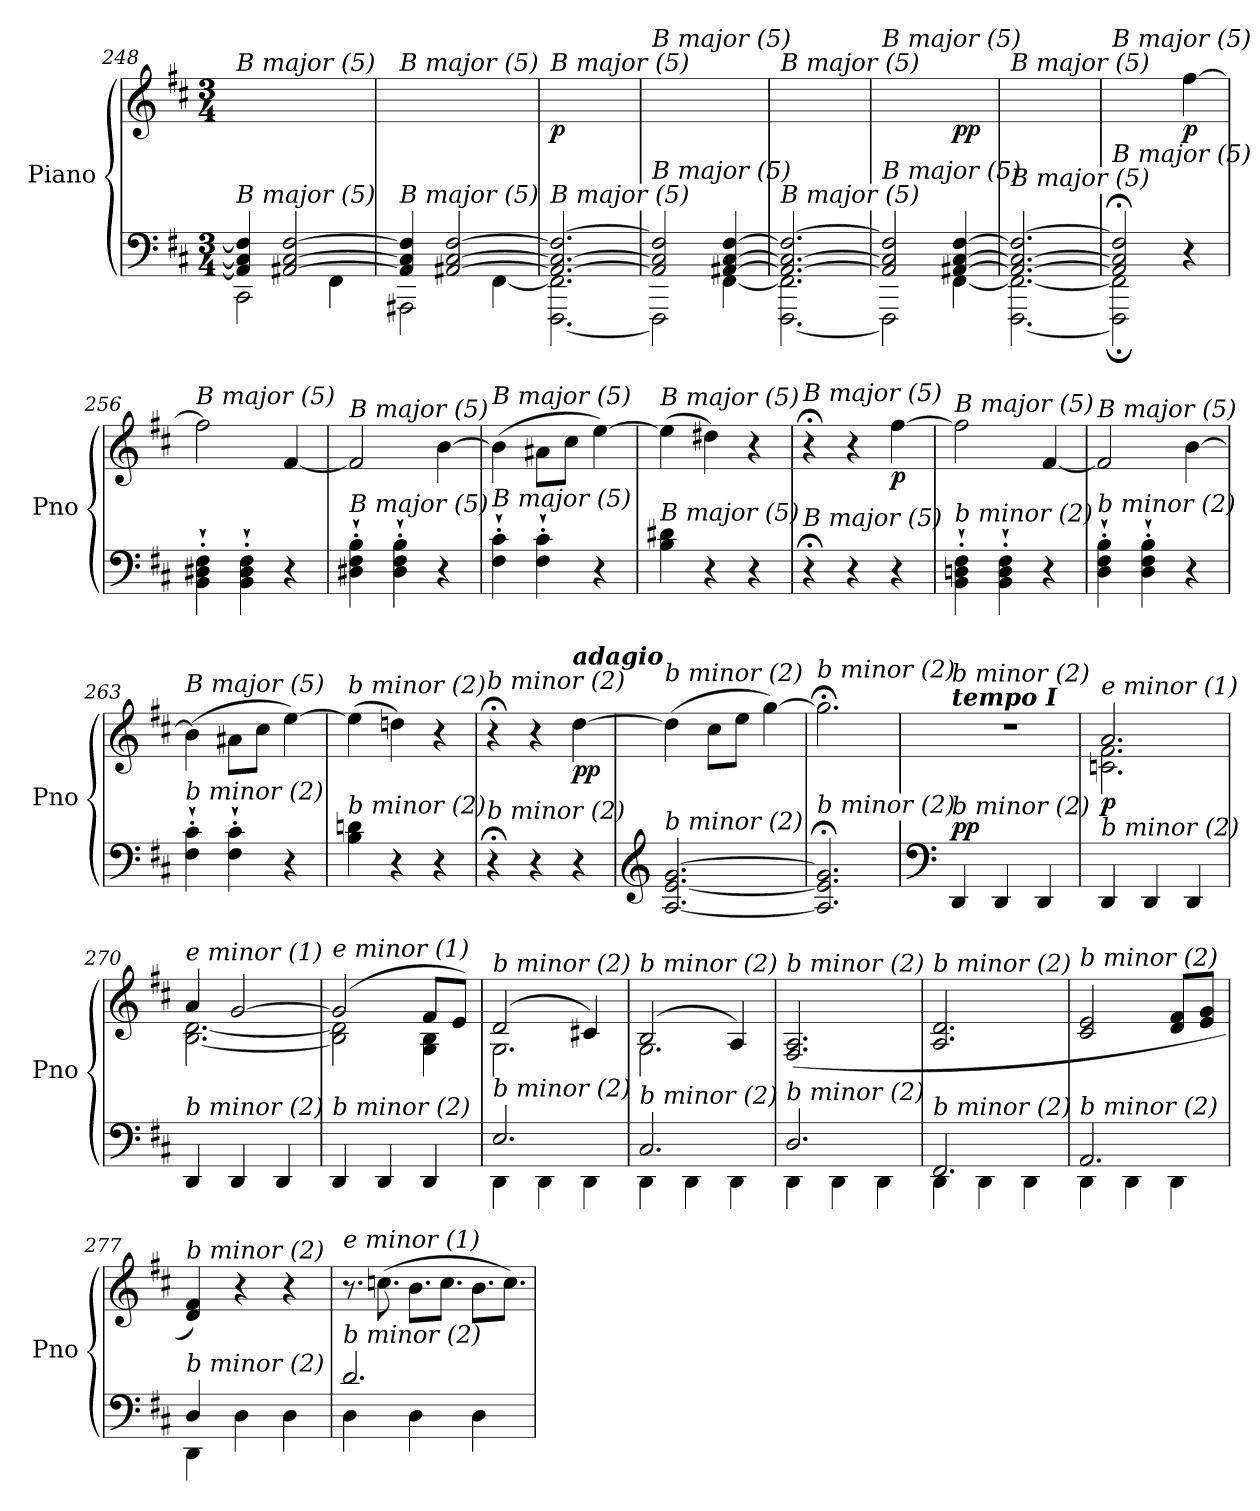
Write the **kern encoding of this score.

**kern	**kern	**dynam
*part1	*part1	*part1
*staff2	*staff1	*staff1/2
*I"Piano	*	*
*I'Pno	*	*
*clefF4	*clefG2	*
*k[f#c#]	*k[f#c#]	*
*M3/4	*M3/4	*
=248	=248	=248
*^	*	*
!	!	!LO:TX:i:t=B major (5)	!
!LO:TX:i:t=B major (5)	!	!	!
4AA#/] 4C#/] 4F#/]	2CC#\	2.ryy	.
[2AA#X/ [2C#/ [2F#/	.	.	.
.	4FF#\	.	.
!!LO:LB:g=z
=249	=249	=249	=249
!	!	!LO:TX:i:t=B major (5)	!
!LO:TX:i:t=B major (5)	!	!	!
4AA#/] 4C#/] 4F#/]	2AAA#X\	2.ryy	.
[2AA#X/ [2C#/ [2F#/	.	.	.
.	[4FF#\	.	.
=250	=250	=250	=250
!	!	!LO:TX:i:t=B major (5)	!
!LO:TX:i:t=B major (5)	!	!	!
!	!	!	!LO:DY:b
2.AA#/_ 2.C#/_ 2.F#/_	[2.FFF#\ 2.FF#\]	2.ryy	p
=251	=251	=251	=251
!	!	!LO:TX:i:t=B major (5)	!
!LO:TX:i:t=B major (5)	!	!	!
!	!	!	!LO:DY:b
2AA#/] 2C#/] 2F#/]	2FFF#\]	2.ryy	other-dynamics
[4AA#X/ [4C#/ [4F#/	[4FF#\	.	.
=252	=252	=252	=252
!	!	!LO:TX:i:t=B major (5)	!
!LO:TX:i:t=B major (5)	!	!	!
2.AA#/_ 2.C#/_ 2.F#/_	[2.FFF#\ 2.FF#\]	2.ryy	.
=253	=253	=253	=253
!	!	!LO:TX:i:t=B major (5)	!
!LO:TX:i:t=B major (5)	!	!	!
2AA#/] 2C#/] 2F#/]	2FFF#\]	2ryy	.
!	!	!	!LO:DY:b
[4AA#X/ [4C#/ [4F#/	[4FF#\	4ryy	pp
=254	=254	=254	=254
!	!	!LO:TX:i:t=B major (5)	!
!LO:TX:i:t=B major (5)	!	!	!
2.AA#/_ 2.C#/_ 2.F#/_	[2.FFF#\ 2.FF#\_	2.ryy	.
=255	=255	=255	=255
!	!	!LO:TX:i:t=B major (5)	!
!LO:TX:i:t=B major (5)	!	!	!
2AA#/];< 2C#/];< 2F#/];<	2FFF#\]; 2FF#\];	2ryy	.
!	!	!	!LO:DY:b
4ryy	4r	[4ff#\	p
=256	=256	=256	=256
!	!	!LO:TX:i:t=B major (5)	!
!LO:TX:i:t=B major (5)	!	!	!
*v	*v	*	*
4BB\`' 4D#X\`' 4F#\`'	2ff#\]	.
4BB\`' 4D#\`' 4F#\`'	.	.
4r	[4f#/	.
=257	=257	=257
!	!LO:TX:i:t=B major (5)	!
!LO:TX:i:t=B major (5)	!	!
4D#X\`' 4F#\`' 4B\`'	2f#/]	.
4D#\`' 4F#\`' 4B\`'	.	.
4r	[4b\	.
=258	=258	=258
!	!LO:TX:i:t=B major (5)	!
!LO:TX:i:t=B major (5)	!	!
4F#\`' 4c#\`'	(4b\]	.
4F#\`' 4c#\`'	8a#X\L	.
.	8cc#\J	.
4r	[4ee\)	.
=259	=259	=259
!	!LO:TX:i:t=B major (5)	!
!LO:TX:i:t=B major (5)	!	!
4B\ 4d#X\	(4ee\]	.
4r	4dd#X\)	.
4r	4r	.
=260	=260	=260
!	!LO:TX:i:t=B major (5)	!
!LO:TX:i:t=B major (5)	!	!
4r;<	4r;<	.
4r	4r	.
!	!	!LO:DY:b
4r	[4ff#\	p
=261	=261	=261
!	!LO:TX:i:t=B major (5)	!
!LO:TX:i:t=b minor (2)	!	!
!	!	!LO:DY:b
4BB\`' 4Dn\`' 4F#\`'	2ff#\]	other-dynamics
4BB\`' 4D\`' 4F#\`'	.	.
4r	[4f#/	.
!!LO:PB:g=z
=262	=262	=262
!	!LO:TX:i:t=B major (5)	!
!LO:TX:i:t=b minor (2)	!	!
4D\`' 4F#\`' 4B\`'	2f#/]	.
4D\`' 4F#\`' 4B\`'	.	.
4r	[4b\	.
=263	=263	=263
!	!LO:TX:i:t=B major (5)	!
!LO:TX:i:t=b minor (2)	!	!
4F#\`' 4c#\`'	(4b\]	.
4F#\`' 4c#\`'	8a#X\L	.
.	8cc#\J	.
4r	[4ee\)	.
=264	=264	=264
!	!LO:TX:i:t=b minor (2)	!
!LO:TX:i:t=b minor (2)	!	!
4B\ 4dn\	(4ee\]	.
4r	4ddn\)	.
4r	4r	.
=265	=265	=265
!	!LO:TX:i:t=b minor (2)	!
!LO:TX:i:t=b minor (2)	!	!
4r;<	4r;<	.
4r	4r	.
!	!LO:TX:a:Bi:t=adagio	!
!	!	!LO:DY:b
4r	[4dd\	pp
=266	=266	=266
*clefG2	*	*
!	!LO:TX:i:t=b minor (2)	!
!LO:TX:i:t=b minor (2)	!	!
[2.A/ [2.e/ [2.g/	(4dd\]	.
.	8cc#\L	.
.	8ee\J	.
.	[4gg\)	.
=267	=267	=267
!	!LO:TX:i:t=b minor (2)	!
!LO:TX:i:t=b minor (2)	!	!
2.A/];< 2.e/];< 2.g/];<	2.gg;<\]	.
=268	=268	=268
*clefF4	*	*
!	!LO:TX:a:Bi:t=tempo I	!
!	!LO:TX:i:t=b minor (2)	!
!LO:TX:i:t=b minor (2)	!	!
!	!	!LO:DY:a=2
4DD/	2.r	pp
4DD/	.	.
4DD/	.	.
=269	=269	=269
*	*^	*
!	!LO:TX:i:t=e minor (1)	!	!
!LO:TX:i:t=b minor (2)	!	!	!
!	!	!	!LO:DY:b
4DD/	2.a/	2.cn\ 2.f#\	p
4DD/	.	.	.
4DD/	.	.	.
=270	=270	=270	=270
!	!LO:TX:i:t=e minor (1)	!	!
!LO:TX:i:t=b minor (2)	!	!	!
4DD/	4a/	[2.B\ [2.d\	.
4DD/	[2g/	.	.
4DD/	.	.	.
=271	=271	=271	=271
!	!LO:TX:i:t=e minor (1)	!	!
!LO:TX:i:t=b minor (2)	!	!	!
4DD/	(2g/]	2B\] 2d\]	.
4DD/	.	.	.
4DD/	8f#/L	4G\ 4B\	.
.	8e/J)	.	.
!!LO:LB:g=z	!!
=272	=272	=272	=272
*^	*	*	*
!	!	!LO:TX:i:t=b minor (2)	!	!
!LO:TX:i:t=b minor (2)	!	!	!	!
2.E/	4DD\	(2d/	2.G\	.
.	4DD\	.	.	.
.	4DD\	4c#X/)	.	.
=273	=273	=273	=273	=273
!	!	!LO:TX:i:t=b minor (2)	!	!
!LO:TX:i:t=b minor (2)	!	!	!	!
2.C#/	4DD\	(2B/	2.G\	.
.	4DD\	.	.	.
.	4DD\	4A/)	.	.
*	*	*v	*v	*
=274	=274	=274	=274
!	!	!LO:TX:i:t=b minor (2)	!
!LO:TX:i:t=b minor (2)	!	!	!
2.D/	4DD\	(2.F#/ 2.A/	.
.	4DD\	.	.
.	4DD\	.	.
=275	=275	=275	=275
!	!	!LO:TX:i:t=b minor (2)	!
!LO:TX:i:t=b minor (2)	!	!	!
2.FF#/	4DD\	2.A/ 2.d/	.
.	4DD\	.	.
.	4DD\	.	.
=276	=276	=276	=276
!	!	!LO:TX:i:t=b minor (2)	!
!LO:TX:i:t=b minor (2)	!	!	!
2.AA/	4DD\	2c#/ 2e/	.
.	4DD\	.	.
.	4DD\	8d/ 8f#/L	.
.	.	8e/ 8g/J	.
=277	=277	=277	=277
*	*	*^	*
!	!	!LO:TX:i:t=b minor (2)	!	!
!LO:TX:i:t=b minor (2)	!	!	!	!
4D/	4DD\	4d/ 4f#/)	4ryy	.
4D\	2ryy	4r	2ryy	.
4D\	.	4r	.	.
*	*	*v	*v	*
=278	=278	=278	=278
*	*	*Xtuplet	*
!	!	!LO:TX:i:t=e minor (1)	!
!LO:TX:i:t=b minor (2)	!	!	!
2.d/	4D\	12.r	.
!	!	!	!LO:DY:b
.	.	(12.ccn\	other-dynamics
.	4D\	12.b\L	.
.	.	12.cc\J	.
.	4D\	12.b\L	.
.	.	12.cc\J)	.
*v	*v	*	*
=	=	=
*-	*-	*-
